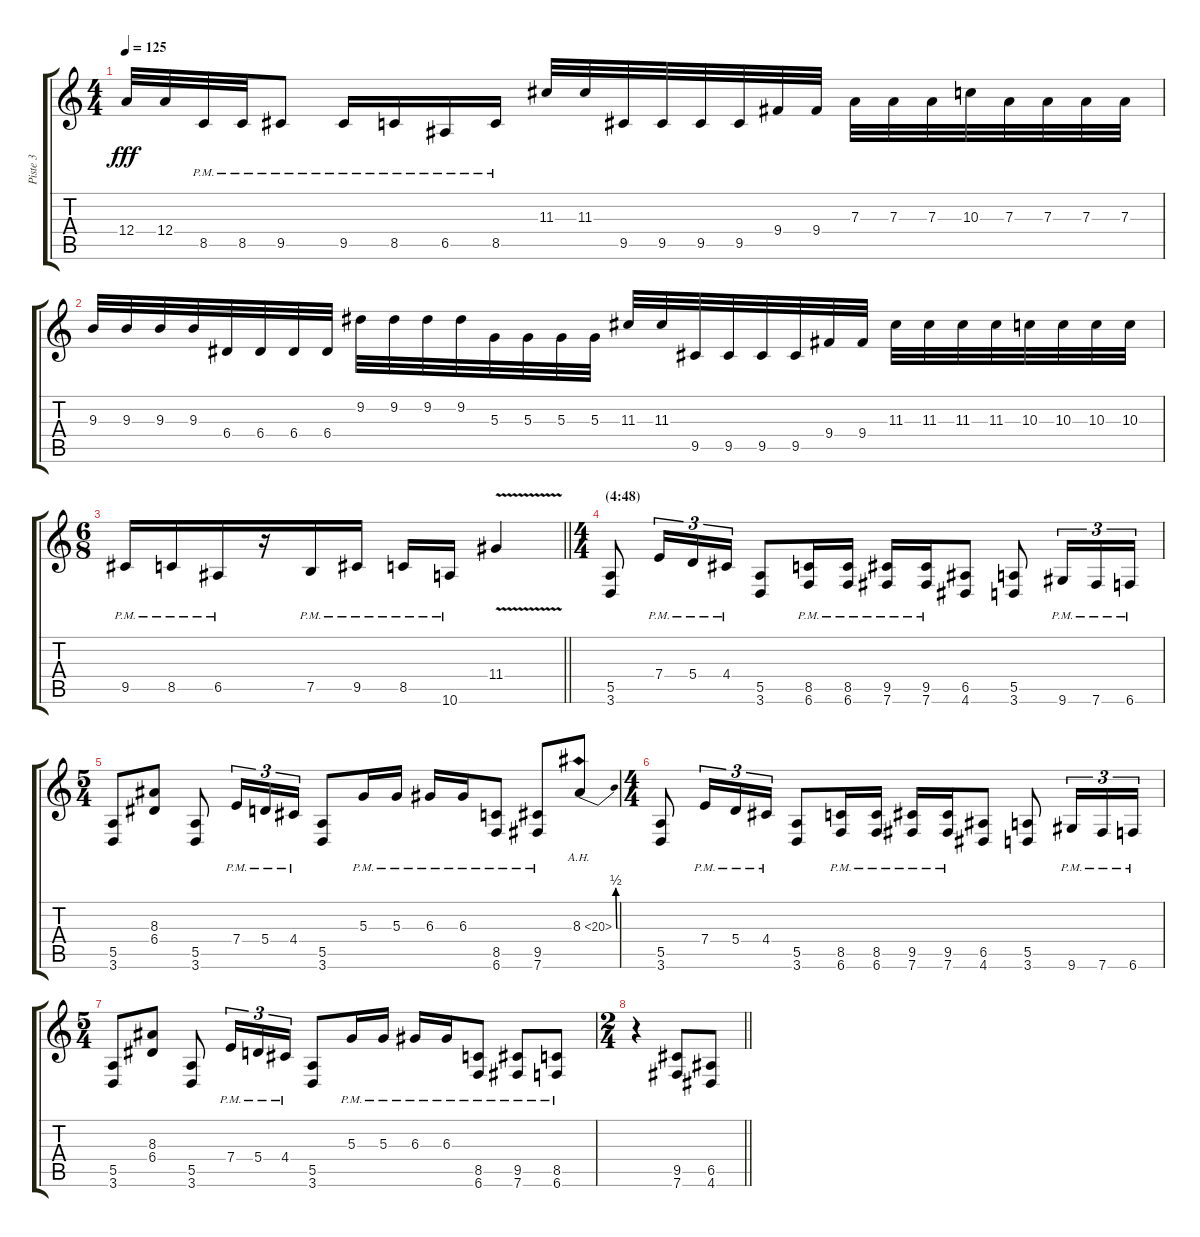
\track ("Piste 3" "Piste 3") {instrument distortionguitar}
\staff {score tabs}
\tuning (B3 Gb3 D3 A2 E2 B1) {hide}
\ts (4 4)
\tempo 125
\clef g2
\ks c
12.4.32{dy fff} 12.4.32 8.5{pm}.32 8.5{pm}.32 9.5{pm}.8 9.5{pm}.16 8.5{pm}.16 6.5{pm}.16 8.5{pm}.16 11.3.32 11.3.32 9.5.32 9.5.32 9.5.32 9.5.32 9.4.32 9.4.32 7.3.32 7.3.32 7.3.32 10.3.32 7.3.32 7.3.32 7.3.32 7.3.32 |
9.3.32 9.3.32 9.3.32 9.3.32 6.4.32 6.4.32 6.4.32 6.4.32 9.2.32 9.2.32 9.2.32 9.2.32 5.3.32 5.3.32 5.3.32 5.3.32 11.3.32 11.3.32 9.5.32 9.5.32 9.5.32 9.5.32 9.4.32 9.4.32 11.3.32 11.3.32 11.3.32 11.3.32 10.3.32 10.3.32 10.3.32 10.3.32 |
\ts (6 8)
\barLineRight lightlight
9.5{pm}.16 8.5{pm}.16 6.5{pm}.16 r.16 7.5{pm}.16 9.5{pm}.16 8.5{pm}.16 10.6{pm}.16 11.4{v}.4 |
\ts (4 4)
\section ("" "(4:48)")
(5.5 3.6).8 7.4{pm}.16{tu (3 2)} 5.4{pm}.16{tu (3 2)} 4.4{pm}.16{tu (3 2)} (5.5 3.6).8 (8.5{pm} 6.6{pm}).16 (8.5{pm} 6.6{pm}).16 (9.5{pm} 7.6{pm}).16 (9.5{pm} 7.6{pm}).16 (6.5 4.6).8 (5.5 3.6).8 9.6{pm}.16{tu (3 2)} 7.6{pm}.16{tu (3 2)} 6.6{pm}.16{tu (3 2)} |
\ts (5 4)
(5.5 3.6).8 (8.3 6.4).8 (5.5 3.6).8 7.4{pm}.16{tu (3 2)} 5.4{pm}.16{tu (3 2)} 4.4{pm}.16{tu (3 2)} (5.5 3.6).8 5.3{pm}.16 5.3{pm}.16 6.3{pm}.16 6.3{pm}.16 (8.5{pm} 6.6{pm}).8 (9.5{pm} 7.6{pm}).8 8.3{be (bend 0 0 60 2) ah 12}.8 |
\ts (4 4)
(5.5 3.6).8 7.4{pm}.16{tu (3 2)} 5.4{pm}.16{tu (3 2)} 4.4{pm}.16{tu (3 2)} (5.5 3.6).8 (8.5{pm} 6.6{pm}).16 (8.5{pm} 6.6{pm}).16 (9.5{pm} 7.6{pm}).16 (9.5{pm} 7.6{pm}).16 (6.5 4.6).8 (5.5 3.6).8 9.6{pm}.16{tu (3 2)} 7.6{pm}.16{tu (3 2)} 6.6{pm}.16{tu (3 2)} |
\ts (5 4)
(5.5 3.6).8 (8.3 6.4).8 (5.5 3.6).8 7.4{pm}.16{tu (3 2)} 5.4{pm}.16{tu (3 2)} 4.4{pm}.16{tu (3 2)} (5.5 3.6).8 5.3{pm}.16 5.3{pm}.16 6.3{pm}.16 6.3{pm}.16 (8.5{pm} 6.6{pm}).8 (9.5{pm} 7.6{pm}).8 (8.5{pm} 6.6{pm}).8 |
\ts (2 4)
\barLineRight lightlight
r.4 (9.5 7.6).8 (6.5 4.6).8
